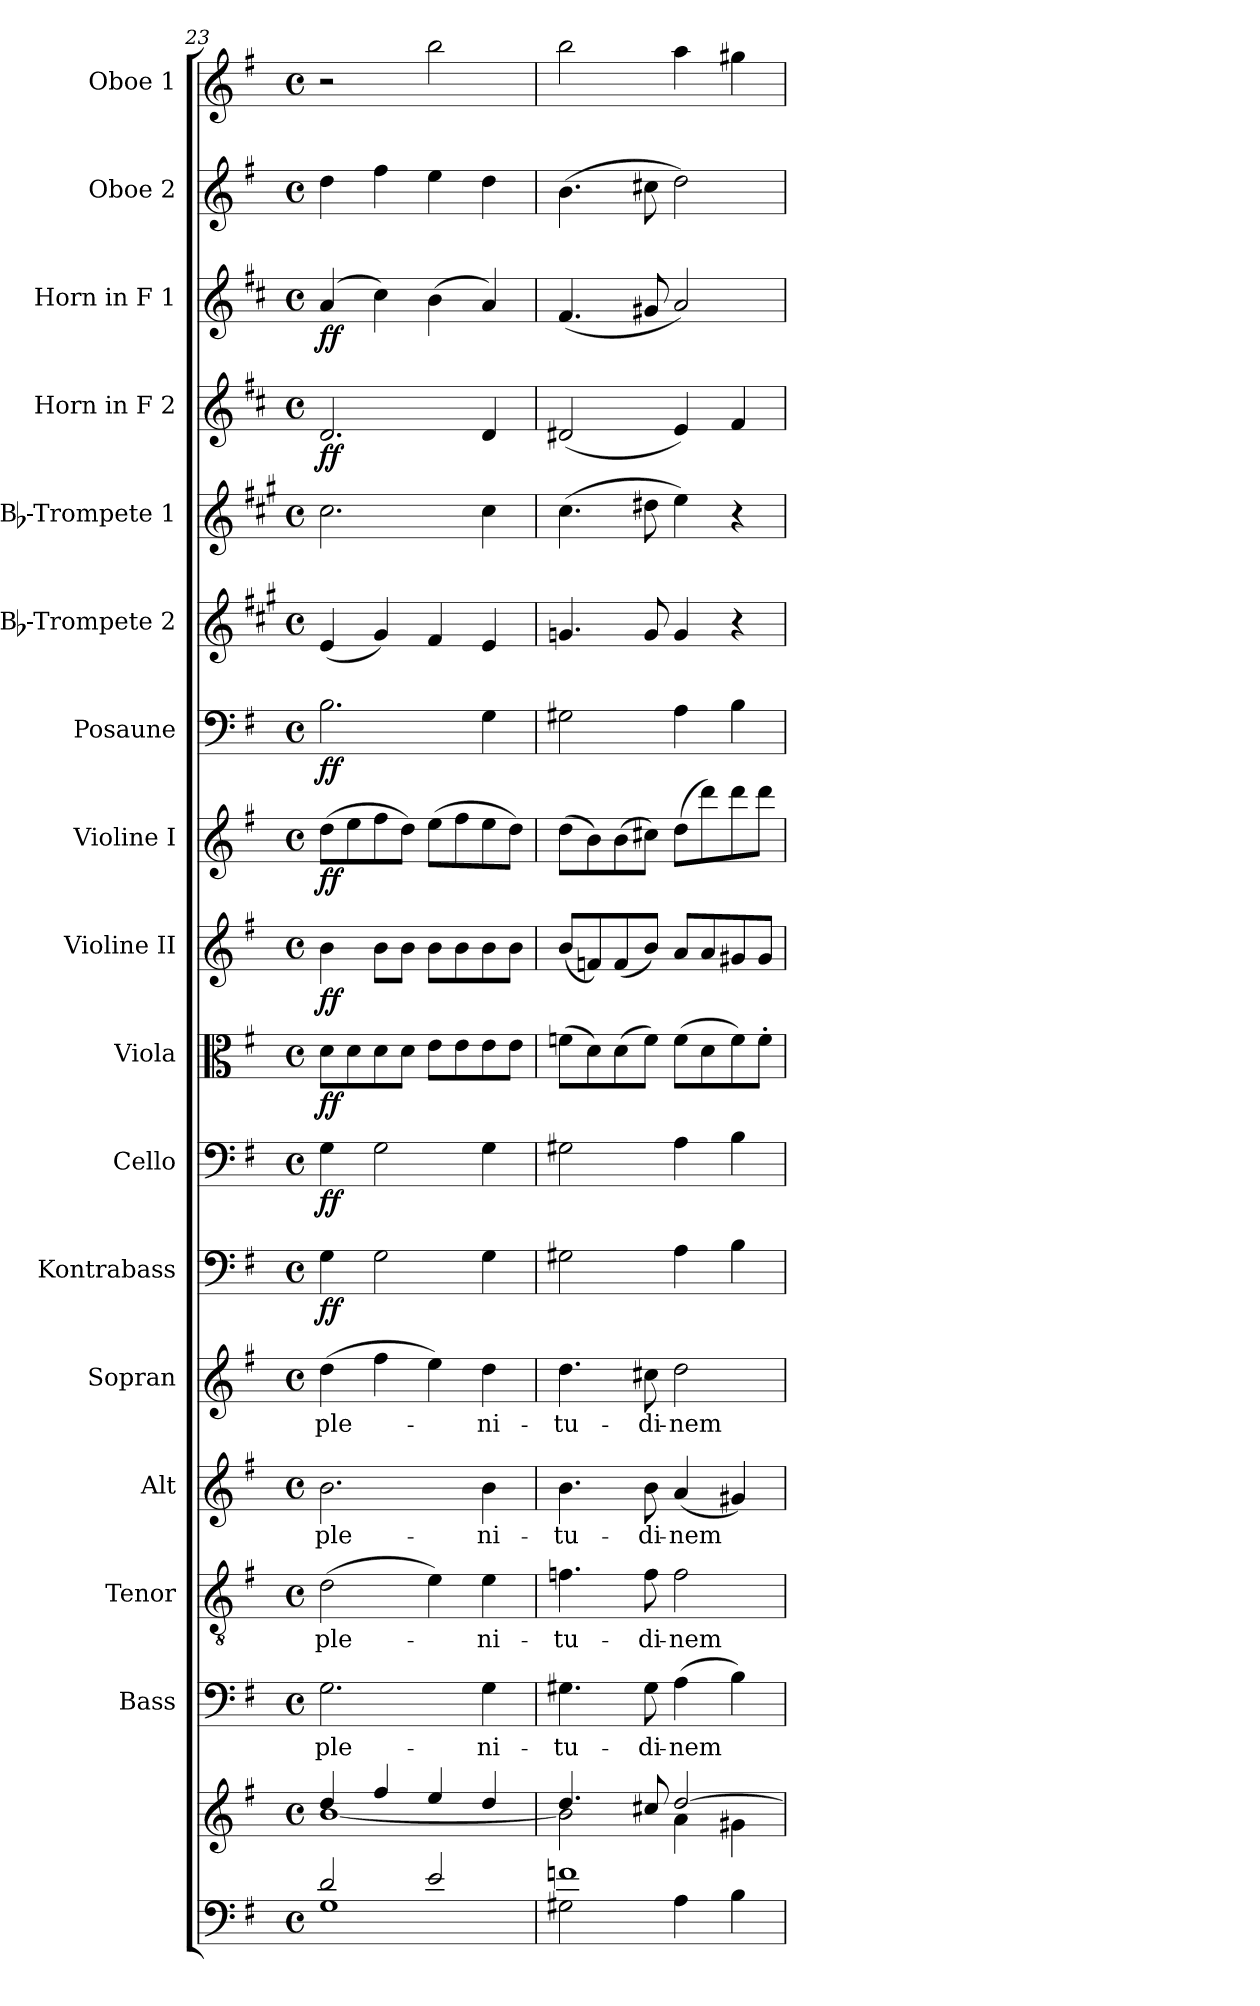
**kern	**kern	**kern	**text	**kern	**text	**kern	**text	**kern	**text	**kern	**dynam	**kern	**dynam	**kern	**dynam	**kern	**dynam	**kern	**dynam	**kern	**dynam	**kern	**kern	**kern	**dynam	**kern	**dynam	**kern	**kern
*part17	*part17	*part16	*part16	*part15	*part15	*part14	*part14	*part13	*part13	*part12	*part12	*part11	*part11	*part10	*part10	*part9	*part9	*part8	*part8	*part7	*part7	*part6	*part5	*part4	*part4	*part3	*part3	*part2	*part1
*staff18	*staff17	*staff16	*staff16	*staff15	*staff15	*staff14	*staff14	*staff13	*staff13	*staff12	*staff12	*staff11	*staff11	*staff10	*staff10	*staff9	*staff9	*staff8	*staff8	*staff7	*staff7	*staff6	*staff5	*staff4	*staff4	*staff3	*staff3	*staff2	*staff1
*	*	*I"Bass	*	*I"Tenor	*	*I"Alt	*	*I"Sopran	*	*I"Kontrabass	*	*I"Cello	*	*I"Viola	*	*I"Violine II	*	*I"Violine I	*	*I"Posaune	*	*I"Bb-Trompete 2	*I"Bb-Trompete 1	*I"Horn in F 2	*	*I"Horn in F 1	*	*I"Oboe 2	*I"Oboe 1
*	*	*I'B.	*	*I'T.	*	*I'A.	*	*I'S.	*	*I'Kb.	*	*	*	*I'Vla.	*	*I'Vl. II	*	*I'Vl. I	*	*I'Pos.	*	*I'Bb Trp. 2	*I'Bb Trp. 1	*	*	*	*	*I'Ob. 2	*I'Ob. 1
*clefF4	*clefG2	*clefF4	*	*clefGv2	*	*clefG2	*	*clefG2	*	*clefF4	*	*clefF4	*	*clefC3	*	*clefG2	*	*clefG2	*	*clefF4	*	*clefG2	*clefG2	*clefG2	*	*clefG2	*	*clefG2	*clefG2
*	*	*	*	*	*	*	*	*	*	*ITrd7c12	*	*	*	*	*	*	*	*	*	*	*	*ITrd1c2	*ITrd1c2	*ITrd4c7	*	*ITrd4c7	*	*	*
*k[f#]	*k[f#]	*k[f#]	*	*k[f#]	*	*k[f#]	*	*k[f#]	*	*k[f#]	*	*k[f#]	*	*k[f#]	*	*k[f#]	*	*k[f#]	*	*k[f#]	*	*k[f#]	*k[f#]	*k[f#]	*	*k[f#]	*	*k[f#]	*k[f#]
*G:	*G:	*G:	*	*G:	*	*G:	*	*G:	*	*G:	*	*G:	*	*G:	*	*G:	*	*G:	*	*G:	*	*G:	*G:	*G:	*	*G:	*	*G:	*G:
*M4/4	*M4/4	*M4/4	*	*M4/4	*	*M4/4	*	*M4/4	*	*M4/4	*	*M4/4	*	*M4/4	*	*M4/4	*	*M4/4	*	*M4/4	*	*M4/4	*M4/4	*M4/4	*	*M4/4	*	*M4/4	*M4/4
*met(c)	*met(c)	*met(c)	*	*met(c)	*	*met(c)	*	*met(c)	*	*met(c)	*	*met(c)	*	*met(c)	*	*met(c)	*	*met(c)	*	*met(c)	*	*met(c)	*met(c)	*met(c)	*	*met(c)	*	*met(c)	*met(c)
=23	=23	=23	=23	=23	=23	=23	=23	=23	=23	=23	=23	=23	=23	=23	=23	=23	=23	=23	=23	=23	=23	=23	=23	=23	=23	=23	=23	=23	=23
*^	*^	*	*	*	*	*	*	*	*	*	*	*	*	*	*	*	*	*	*	*	*	*	*	*	*	*	*	*	*
!	!	!	!	!	!LO:LY:b	!	!LO:LY:b	!	!LO:LY:b	!	!LO:LY:b	!	!LO:DY:b	!	!LO:DY:b	!	!LO:DY:b	!	!LO:DY:b	!	!LO:DY:b	!	!LO:DY:b	!	!	!	!LO:DY:b	!	!LO:DY:b	!	!
2d/	1G	4dd/	[<1b	2.G\	ple-	(>2d\	ple-	2.b\	ple-	(>4dd\	ple-	4GG\	ff	4G\	ff	8d\L	ff	4b\	ff	(>8dd\L	ff	2.B\	ff	(<4d/	2.b\	2.G/	ff	(4d/	ff	4dd\	2r
.	.	.	.	.	.	.	.	.	.	.	.	.	.	.	.	8d\	.	.	.	8ee\	.	.	.	.	.	.	.	.	.	.	.
.	.	4ff#/	.	.	.	.	.	.	.	4ff#\	.	2GG\	.	2G\	.	8d\	.	8b\L	.	8ff#\	.	.	.	4f#/)	.	.	.	4f#\)	.	4ff#\	.
.	.	.	.	.	.	.	.	.	.	.	.	.	.	.	.	8d\J	.	8b\J	.	8dd\J)	.	.	.	.	.	.	.	.	.	.	.
2e/	.	4ee/	.	.	.	4e\)	.	.	.	4ee\)	.	.	.	.	.	8e\L	.	8b\L	.	(>8ee\L	.	.	.	4e/	.	.	.	(>4e\	.	4ee\	2bb\
.	.	.	.	.	.	.	.	.	.	.	.	.	.	.	.	8e\	.	8b\	.	8ff#\	.	.	.	.	.	.	.	.	.	.	.
!	!	!	!	!	!LO:LY:b	!	!LO:LY:b	!	!LO:LY:b	!	!LO:LY:b	!	!	!	!	!	!	!	!	!	!	!	!	!	!	!	!	!	!	!	!
.	.	4dd/	.	4G\	-ni-	4e\	-ni-	4b\	-ni-	4dd\	-ni-	4GG\	.	4G\	.	8e\	.	8b\	.	8ee\	.	4G\	.	4d/	4b\	4G/	.	4d/)	.	4dd\	.
.	.	.	.	.	.	.	.	.	.	.	.	.	.	.	.	8e\J	.	8b\J	.	8dd\J)	.	.	.	.	.	.	.	.	.	.	.
=24	=24	=24	=24	=24	=24	=24	=24	=24	=24	=24	=24	=24	=24	=24	=24	=24	=24	=24	=24	=24	=24	=24	=24	=24	=24	=24	=24	=24	=24	=24	=24
!	!	!	!	!	!LO:LY:b	!	!LO:LY:b	!	!LO:LY:b	!	!LO:LY:b	!	!	!	!	!	!	!	!	!	!	!	!	!	!	!	!	!	!	!	!
1fn	2G#X\	4.dd/	2b\]	4.G#X\	-tu-	4.fn\	-tu-	4.b\	-tu-	4.dd\	-tu-	2GG#X\	.	2G#X\	.	(>8fn\L	.	(<8b/L	.	(>8dd\L	.	2G#X\	.	4.fn/	(>4.b\	(<2G#X/	.	(<4.B/	.	(>4.b\	2bb\
.	.	.	.	.	.	.	.	.	.	.	.	.	.	.	.	8d\)	.	8fn/)	.	8b\)	.	.	.	.	.	.	.	.	.	.	.
.	.	.	.	.	.	.	.	.	.	.	.	.	.	.	.	(>8d\	.	(<8f/	.	(>8b\	.	.	.	.	.	.	.	.	.	.	.
!	!	!	!	!	!LO:LY:b	!	!LO:LY:b	!	!LO:LY:b	!	!LO:LY:b	!	!	!	!	!	!	!	!	!	!	!	!	!	!	!	!	!	!	!	!
.	.	8cc#X/	.	8G#\	-di-	8f\	-di-	8b\	-di-	8cc#X\	-di-	.	.	.	.	8f\J)	.	8b/J)	.	8cc#X\J)	.	.	.	8f/	8cc#X\	.	.	8c#X/	.	8cc#X\	.
!	!	!	!	!	!LO:LY:b	!	!LO:LY:b	!	!LO:LY:b	!	!LO:LY:b	!	!	!	!	!	!	!	!	!	!	!	!	!	!	!	!	!	!	!	!
.	4A\	[>2dd/	4a\	(>4A\	-nem	2f\	-nem	(<4a/	-nem	2dd\	-nem	4AA\	.	4A\	.	(>8f\L	.	8a/L	.	(>8dd\L	.	4A\	.	4f/	4dd\)	4A/)	.	2d/)	.	2dd\)	4aa\
.	.	.	.	.	.	.	.	.	.	.	.	.	.	.	.	8d\	.	8a/	.	8ddd\)	.	.	.	.	.	.	.	.	.	.	.
.	4B\	.	4g#X\	4B\)	.	.	.	4g#X/)	.	.	.	4BB\	.	4B\	.	8f\)	.	8g#X/	.	8ddd\	.	4B\	.	4r	4r	4B/	.	.	.	.	4gg#X\
.	.	.	.	.	.	.	.	.	.	.	.	.	.	.	.	8f'>\J	.	8g#/J	.	8ddd\J	.	.	.	.	.	.	.	.	.	.	.
*v	*v	*	*	*	*	*	*	*	*	*	*	*	*	*	*	*	*	*	*	*	*	*	*	*	*	*	*	*	*	*	*
*	*v	*v	*	*	*	*	*	*	*	*	*	*	*	*	*	*	*	*	*	*	*	*	*	*	*	*	*	*	*	*
=	=	=	=	=	=	=	=	=	=	=	=	=	=	=	=	=	=	=	=	=	=	=	=	=	=	=	=	=	=
*-	*-	*-	*-	*-	*-	*-	*-	*-	*-	*-	*-	*-	*-	*-	*-	*-	*-	*-	*-	*-	*-	*-	*-	*-	*-	*-	*-	*-	*-
